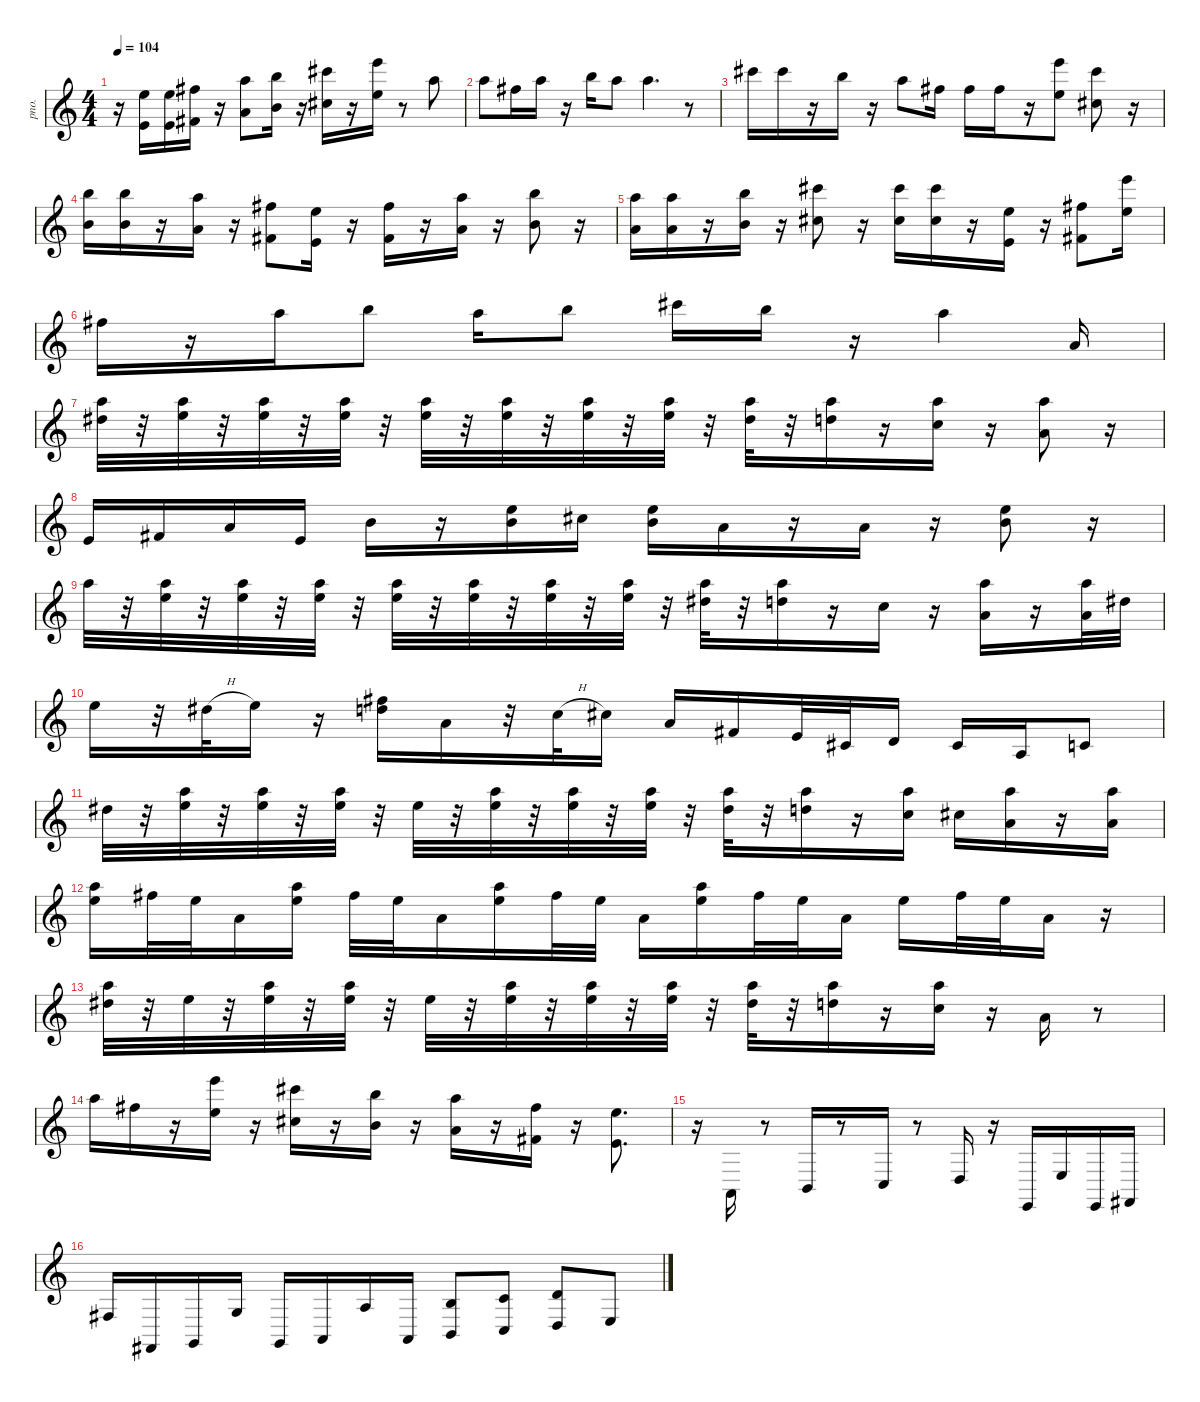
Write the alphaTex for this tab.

\defaultSystemsLayout 4
\hideDynamics
\bracketExtendMode nobrackets
\otherSystemsTrackNameOrientation horizontal
\track ("Keyboard Solo" "pno.") {instrument brightacousticpiano}
\staff {score}
\tuning (E4 B3 G3 D3 A2 E2)
\ts (4 4)
\tempo 104
\clef g2
\ks c
r.16{dy f beam Down} (12.1 9.3).16{beam Down} (12.1 9.3).16{beam Down} (14.1{acc #} 11.3{acc #}).16{beam Down} r.16{beam Down} (17.1 14.3).8{beam Down} (19.1 16.3).16{beam Down} r.16{beam Down} (21.1{acc #} 18.3{acc #}).16{beam Down} r.16{beam Down} (24.1 21.3).16{beam Down} r.8{beam Down} 22.2.8{beam Down} |
22.2.8{beam Down} 23.3{acc #}.16{beam Down} 22.2.16{beam Down} r.16{beam Down} 24.2.16{beam Down} 22.2.8{beam Down} 22.2.4{d beam Down} r.8{beam Down} |
21.1{acc #}.16{beam Down} 21.1{acc #}.16{beam Down} r.16{beam Down} 19.1.16{beam Down} r.16{beam Down} 17.1.8{beam Down} 14.1{acc #}.16{beam Down} 14.1{acc #}.16{beam Down} 14.1{acc #}.16{beam Down} r.16{beam Down} (24.1 21.3).8{beam Down} (21.1{acc #} 23.4{acc #}).8{beam Down} r.16{beam Down} |
(19.1 21.4).16{beam Down} (19.1 21.4).16{beam Down} r.16{beam Down} (17.1 19.4).16{beam Down} r.16{beam Down} (19.2{acc #} 21.5{acc #}).8{beam Down} (17.2 19.5).16{beam Down} r.16{beam Down} (19.2{acc #} 21.5{acc #}).16{beam Down} r.16{beam Down} (17.1 19.4).16{beam Down} r.16{beam Down} (19.1 21.4).8{beam Down} r.16{beam Down} |
(17.1 19.4).16{beam Down} (17.1 19.4).16{beam Down} r.16{beam Down} (19.1 21.4).16{beam Down} r.16{beam Down} (21.1{acc #} 23.4{acc #}).8{beam Down} r.16{beam Down} (21.1{acc #} 23.4{acc #}).16{beam Down} (21.1{acc #} 23.4{acc #}).16{beam Down} r.16{beam Down} (21.3 19.5).16{beam Down} r.16{beam Down} (19.2{acc #} 16.4{acc #}).8{beam Down} (24.1 21.3).16{beam Down} |
23.3{acc #}.16{beam Down} r.16{beam Down} 22.2.16{beam Down} 24.2.8{beam Down} 22.2.16{beam Down} 19.1.8{beam Down} 21.1{acc #}.16{beam Down} 19.1.16{beam Down} r.16{beam Down} 17.1.4{beam Down} 14.3.16{beam Up} |
(17.1 16.2{acc #}).32{beam Down} r.32{beam Down} (17.1 17.2).32{beam Down} r.32{beam Down} (17.1 17.2).32{beam Down} r.32{beam Down} (17.1 17.2).32{beam Down} r.32{beam Down} (17.1 17.2).32{beam Down} r.32{beam Down} (17.1 17.2).32{beam Down} r.32{beam Down} (17.1 17.2).32{beam Down} r.32{beam Down} (17.1 17.2).32{beam Down} r.32{beam Down} (17.1 16.2{acc #}).32{beam Down} r.32{beam Down} (17.1 15.2).16{beam Down} r.16{beam Down} (17.1 17.3).16{beam Down} r.16{beam Down} (17.1 19.4).8{beam Down} r.16{beam Down} |
14.4.16{beam Up} 11.3{acc #}.16{beam Up} 14.3.16{beam Up} 14.4.16{beam Up} 12.2.16{beam Down} r.16{beam Down} (12.1 12.2).16{beam Down} 14.2{acc #}.16{beam Down} (12.1 12.2).16{beam Down} 14.3.16{beam Down} r.16{beam Down} 14.3.16{beam Down} r.16{beam Down} (12.1 12.2).8{beam Down} r.16{beam Down} |
17.1.32{beam Down} r.32{beam Down} (17.1 17.2).32{beam Down} r.32{beam Down} (17.1 17.2).32{beam Down} r.32{beam Down} (17.1 17.2).32{beam Down} r.32{beam Down} (17.1 17.2).32{beam Down} r.32{beam Down} (17.1 17.2).32{beam Down} r.32{beam Down} (17.1 17.2).32{beam Down} r.32{beam Down} (17.1 17.2).32{beam Down} r.32{beam Down} (17.1 16.2{acc #}).32{beam Down} r.32{beam Down} (17.1 15.2).16{beam Down} r.16{beam Down} 17.3.16{beam Down} r.16{beam Down} (17.1 19.4).16{beam Down} r.16{beam Down} (17.1 19.4).32{beam Down} 16.2{acc #}.32{beam Down} |
17.2.16{beam Down} r.32{beam Down} 16.2{h acc #}.32{beam Down} 17.2.16{beam Down} r.16{beam Down} (14.1{acc #} 15.2).16{beam Down} 14.3.16{beam Down} r.32{beam Down} 13.2{h}.32{beam Down} 14.2{acc #}.16{beam Down} 14.3.16{beam Up} 11.3{acc #}.16{beam Up} 9.3.32{beam Up} 11.4{acc #}.32{beam Up} 12.4.16{beam Up} 11.4{acc #}.16{beam Up} 12.5.16{beam Up} 10.4.8{beam Up} |
16.2{acc #}.32{beam Down} r.32{beam Down} (17.1 17.2).32{beam Down} r.32{beam Down} (17.1 17.2).32{beam Down} r.32{beam Down} (17.1 17.2).32{beam Down} r.32{beam Down} 17.2.32{beam Down} r.32{beam Down} (17.1 17.2).32{beam Down} r.32{beam Down} (17.1 17.2).32{beam Down} r.32{beam Down} (17.1 17.2).32{beam Down} r.32{beam Down} (17.1 16.2{acc #}).32{beam Down} r.32{beam Down} (17.1 15.2).16{beam Down} r.16{beam Down} (17.1 17.3).16{beam Down} 18.3{acc #}.16{beam Down} (17.1 19.4).16{beam Down} r.16{beam Down} (17.1 19.4).16{beam Down} |
(17.1 17.2).16{beam Down} 19.2{acc #}.32{beam Down} 17.2.32{beam Down} 19.4.16{beam Down} (17.1 17.2).16{beam Down} 19.2{acc #}.32{beam Down} 17.2.32{beam Down} 19.4.16{beam Down} (17.1 17.2).16{beam Down} 19.2{acc #}.32{beam Down} 17.2.32{beam Down} 19.4.16{beam Down} (17.1 17.2).16{beam Down} 19.2{acc #}.32{beam Down} 17.2.32{beam Down} 19.4.16{beam Down} 17.2.16{beam Down} 19.2{acc #}.32{beam Down} 17.2.32{beam Down} 19.4.16{beam Down} r.16{beam Down} |
(17.1 16.2{acc #}).32{beam Down} r.32{beam Down} 17.2.32{beam Down} r.32{beam Down} (17.1 17.2).32{beam Down} r.32{beam Down} (17.1 17.2).32{beam Down} r.32{beam Down} 17.2.32{beam Down} r.32{beam Down} (17.1 17.2).32{beam Down} r.32{beam Down} (17.1 17.2).32{beam Down} r.32{beam Down} (17.1 17.2).32{beam Down} r.32{beam Down} (17.1 16.2{acc #}).32{beam Down} r.32{beam Down} (17.1 15.2).16{beam Down} r.16{beam Down} (17.1 17.3).16{beam Down} r.16{beam Down} 14.3.16{beam Up} r.8{beam Up} |
17.1.16{beam Down} 14.1{acc #}.16{beam Down} r.16{beam Down} (24.1 21.3).16{beam Down} r.16{beam Down} (21.1{acc #} 23.4{acc #}).16{beam Down} r.16{beam Down} (19.1 21.4).16{beam Down} r.16{beam Down} (17.1 19.4).16{beam Down} r.16{beam Down} (14.1{acc #} 16.4{acc #}).16{beam Down} r.16{beam Down} (12.1 14.4).8{d beam Up} |
r.16{beam Down} 0.5.16{beam Up} r.8{beam Up} 2.5.16{beam Up} r.8{beam Up} 3.5.16{beam Up} r.8{beam Up} 0.4.16{beam Up} r.16{beam Up} 0.6.16{beam Up} 2.4.16{beam Up} 0.6.16{beam Up} 2.6{acc #}.16{beam Up} |
4.4{acc #}.16{beam Up} 2.6{acc #}.16{beam Up} 3.6.16{beam Up} 0.3.16{beam Up} 3.6.16{beam Up} 0.5.16{beam Up} 2.3.16{beam Up} 0.5.16{beam Up} (0.2 2.5).8{beam Up} (1.2 3.5).8{beam Up} (3.2 0.4).8{beam Up} 2.4.8{beam Up}
